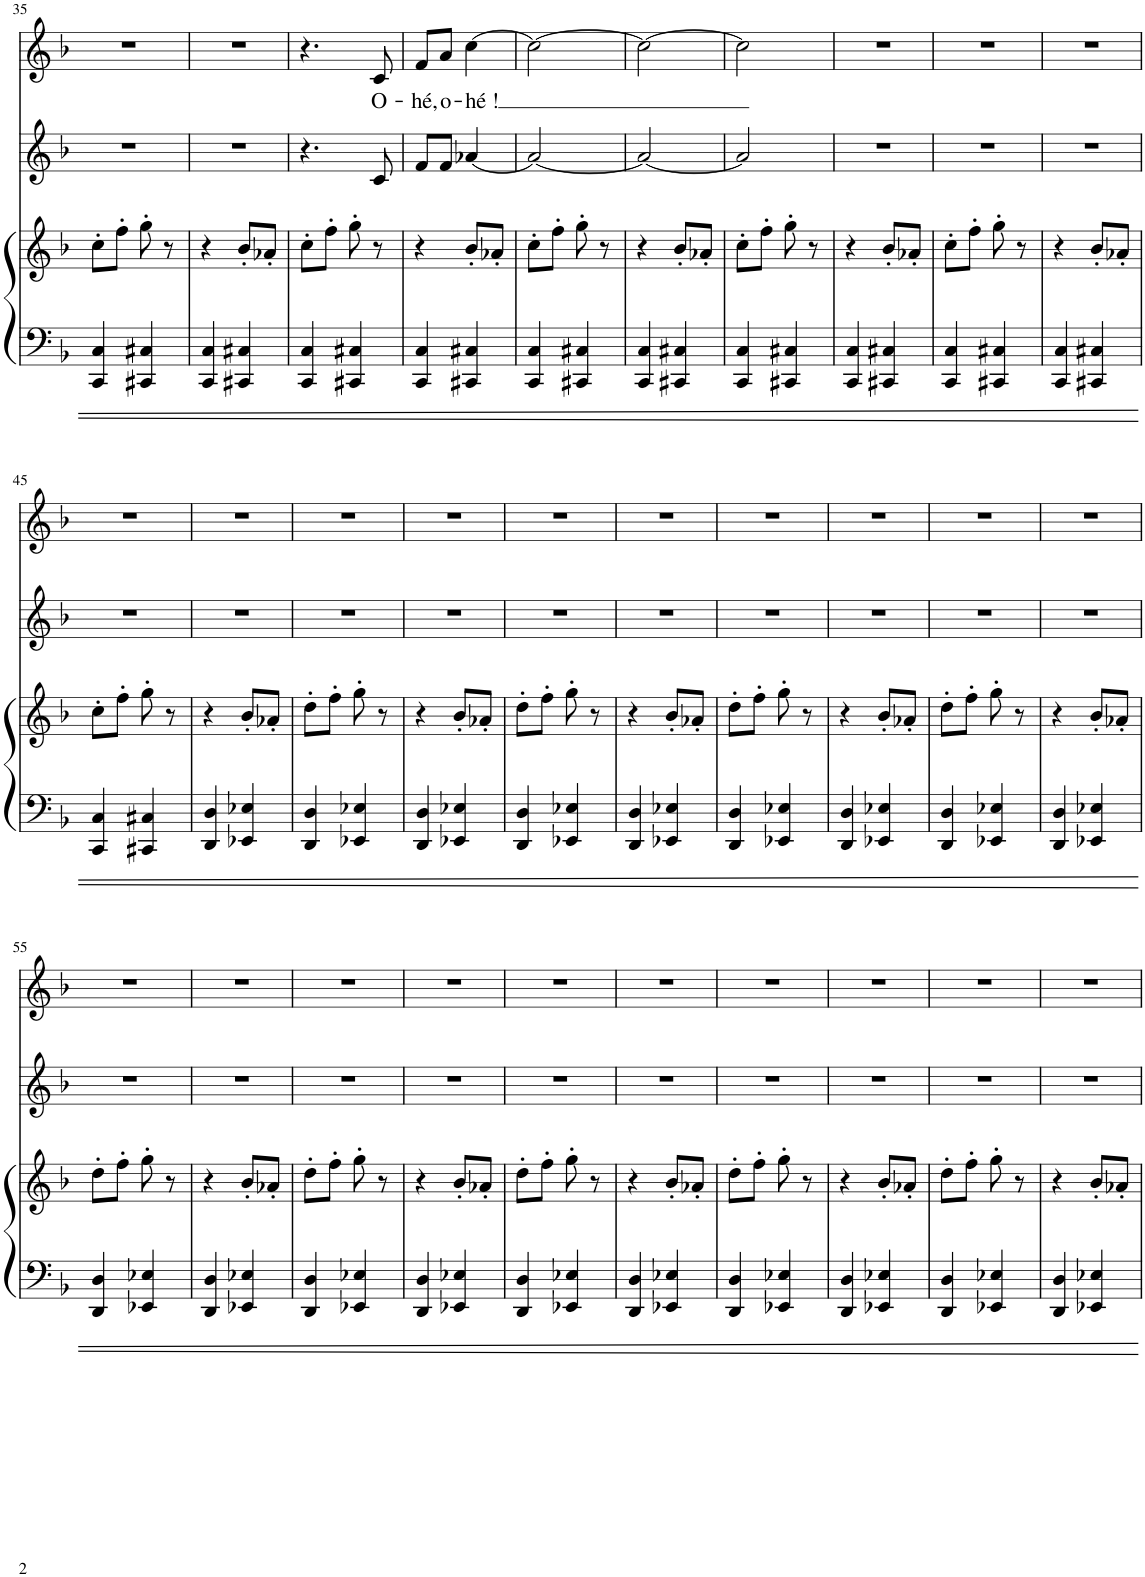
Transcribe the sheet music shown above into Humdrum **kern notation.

**kern	**kern	**kern	**kern	**text
*part3	*part3	*part2	*part1	*part1
*staff4	*staff3	*staff2	*staff1	*staff1
*I"Piano	*	*I"V2	*I"V1	*
*I'Pno	*	*	*	*
!!LO:PB:g=z
*clefF4	*clefG2	*clefG2	*clefG2	*
*k[b-]	*k[b-]	*k[b-]	*k[b-]	*
*M2/4	*M2/4	*M2/4	*M2/4	*
=35	=35	=35	=35	=35
4CC/ 4C/	8cc'\L	2r	2r	.
.	8ff'\J	.	.	.
4CC#X/ 4C#X/	8gg'\	.	.	.
.	8r	.	.	.
=36	=36	=36	=36	=36
4CC/ 4C/	4r	2r	2r	.
4CC#X/ 4C#X/	8b-'/L	.	.	.
.	8a-X'/J	.	.	.
=37	=37	=37	=37	=37
4CC/ 4C/	8cc'\L	4.r	4.r	.
.	8ff'\J	.	.	.
4CC#X/ 4C#X/	8gg'\	.	.	.
!	!	!	!	!LO:LY:b
.	8r	8c/	8c/	O-
=38	=38	=38	=38	=38
!	!	!	!	!LO:LY:b
4CC/ 4C/	4r	8f/L	8f/L	-hé,
!	!	!	!	!LO:LY:b
.	.	8f/J	8a/J	o-
!	!	!	!	!LO:LY:b
4CC#X/ 4C#X/	8b-'/L	[4a-X/	[4cc\	-hé !
.	8a-X'/J	.	.	.
=39	=39	=39	=39	=39
4CC/ 4C/	8cc'\L	2a-/_	2cc\_	.
.	8ff'\J	.	.	.
4CC#X/ 4C#X/	8gg'\	.	.	.
.	8r	.	.	.
=40	=40	=40	=40	=40
4CC/ 4C/	4r	2a-/_	2cc\_	.
4CC#X/ 4C#X/	8b-'/L	.	.	.
.	8a-X'/J	.	.	.
=41	=41	=41	=41	=41
4CC/ 4C/	8cc'\L	2a-/]	2cc\]	.
.	8ff'\J	.	.	.
4CC#X/ 4C#X/	8gg'\	.	.	.
.	8r	.	.	.
=42	=42	=42	=42	=42
4CC/ 4C/	4r	2r	2r	.
4CC#X/ 4C#X/	8b-'/L	.	.	.
.	8a-X'/J	.	.	.
=43	=43	=43	=43	=43
4CC/ 4C/	8cc'\L	2r	2r	.
.	8ff'\J	.	.	.
4CC#X/ 4C#X/	8gg'\	.	.	.
.	8r	.	.	.
=44	=44	=44	=44	=44
4CC/ 4C/	4r	2r	2r	.
4CC#X/ 4C#X/	8b-'/L	.	.	.
.	8a-X'/J	.	.	.
!!LO:LB:g=z
=45	=45	=45	=45	=45
4CC/ 4C/	8cc'\L	2r	2r	.
.	8ff'\J	.	.	.
4CC#X/ 4C#X/	8gg'\	.	.	.
.	8r	.	.	.
=46	=46	=46	=46	=46
4DD/ 4D/	4r	2r	2r	.
4EE-X/ 4E-X/	8b-'/L	.	.	.
.	8a-X'/J	.	.	.
=47	=47	=47	=47	=47
4DD/ 4D/	8dd'\L	2r	2r	.
.	8ff'\J	.	.	.
4EE-X/ 4E-X/	8gg'\	.	.	.
.	8r	.	.	.
=48	=48	=48	=48	=48
4DD/ 4D/	4r	2r	2r	.
4EE-X/ 4E-X/	8b-'/L	.	.	.
.	8a-X'/J	.	.	.
=49	=49	=49	=49	=49
4DD/ 4D/	8dd'\L	2r	2r	.
.	8ff'\J	.	.	.
4EE-X/ 4E-X/	8gg'\	.	.	.
.	8r	.	.	.
=50	=50	=50	=50	=50
4DD/ 4D/	4r	2r	2r	.
4EE-X/ 4E-X/	8b-'/L	.	.	.
.	8a-X'/J	.	.	.
=51	=51	=51	=51	=51
4DD/ 4D/	8dd'\L	2r	2r	.
.	8ff'\J	.	.	.
4EE-X/ 4E-X/	8gg'\	.	.	.
.	8r	.	.	.
=52	=52	=52	=52	=52
4DD/ 4D/	4r	2r	2r	.
4EE-X/ 4E-X/	8b-'/L	.	.	.
.	8a-X'/J	.	.	.
=53	=53	=53	=53	=53
4DD/ 4D/	8dd'\L	2r	2r	.
.	8ff'\J	.	.	.
4EE-X/ 4E-X/	8gg'\	.	.	.
.	8r	.	.	.
=54	=54	=54	=54	=54
4DD/ 4D/	4r	2r	2r	.
4EE-X/ 4E-X/	8b-'/L	.	.	.
.	8a-X'/J	.	.	.
!!LO:LB:g=z
=55	=55	=55	=55	=55
4DD/ 4D/	8dd'\L	2r	2r	.
.	8ff'\J	.	.	.
4EE-X/ 4E-X/	8gg'\	.	.	.
.	8r	.	.	.
=56	=56	=56	=56	=56
4DD/ 4D/	4r	2r	2r	.
4EE-X/ 4E-X/	8b-'/L	.	.	.
.	8a-X'/J	.	.	.
=57	=57	=57	=57	=57
4DD/ 4D/	8dd'\L	2r	2r	.
.	8ff'\J	.	.	.
4EE-X/ 4E-X/	8gg'\	.	.	.
.	8r	.	.	.
=58	=58	=58	=58	=58
4DD/ 4D/	4r	2r	2r	.
4EE-X/ 4E-X/	8b-'/L	.	.	.
.	8a-X'/J	.	.	.
=59	=59	=59	=59	=59
4DD/ 4D/	8dd'\L	2r	2r	.
.	8ff'\J	.	.	.
4EE-X/ 4E-X/	8gg'\	.	.	.
.	8r	.	.	.
=60	=60	=60	=60	=60
4DD/ 4D/	4r	2r	2r	.
4EE-X/ 4E-X/	8b-'/L	.	.	.
.	8a-X'/J	.	.	.
=61	=61	=61	=61	=61
4DD/ 4D/	8dd'\L	2r	2r	.
.	8ff'\J	.	.	.
4EE-X/ 4E-X/	8gg'\	.	.	.
.	8r	.	.	.
=62	=62	=62	=62	=62
4DD/ 4D/	4r	2r	2r	.
4EE-X/ 4E-X/	8b-'/L	.	.	.
.	8a-X'/J	.	.	.
=63	=63	=63	=63	=63
4DD/ 4D/	8dd'\L	2r	2r	.
.	8ff'\J	.	.	.
4EE-X/ 4E-X/	8gg'\	.	.	.
.	8r	.	.	.
=64	=64	=64	=64	=64
4DD/ 4D/	4r	2r	2r	.
4EE-X/ 4E-X/	8b-'/L	.	.	.
.	8a-X'/J	.	.	.
=	=	=	=	=
*-	*-	*-	*-	*-
